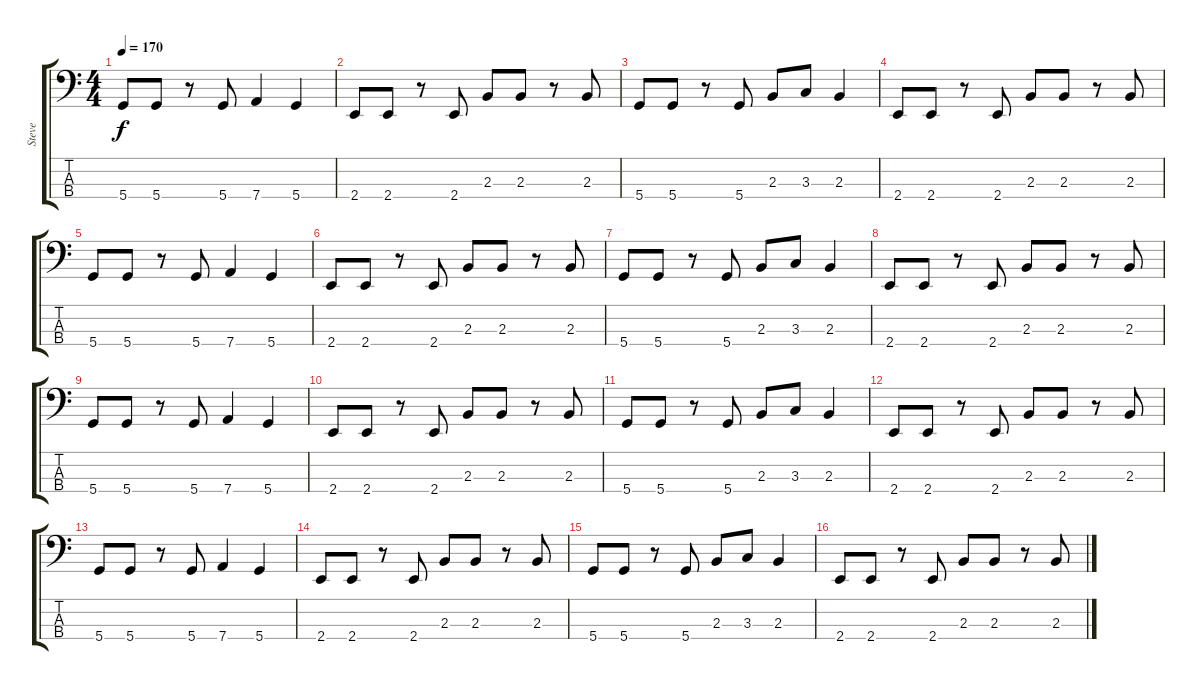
\track ("Steve" "Steve") {instrument electricbasspick}
\staff {score tabs}
\tuning (G2 D2 A1 D1) {hide}
\ts (4 4)
\tempo 170
\clef f4
\ks c
5.4.8{dy f} 5.4.8 r.8 5.4.8 7.4.4 5.4.4 |
2.4.8 2.4.8 r.8 2.4.8 2.3.8 2.3.8 r.8 2.3.8 |
5.4.8 5.4.8 r.8 5.4.8 2.3.8 3.3.8 2.3.4 |
2.4.8 2.4.8 r.8 2.4.8 2.3.8 2.3.8 r.8 2.3.8 |
5.4.8 5.4.8 r.8 5.4.8 7.4.4 5.4.4 |
2.4.8 2.4.8 r.8 2.4.8 2.3.8 2.3.8 r.8 2.3.8 |
5.4.8 5.4.8 r.8 5.4.8 2.3.8 3.3.8 2.3.4 |
2.4.8 2.4.8 r.8 2.4.8 2.3.8 2.3.8 r.8 2.3.8 |
5.4.8 5.4.8 r.8 5.4.8 7.4.4 5.4.4 |
2.4.8 2.4.8 r.8 2.4.8 2.3.8 2.3.8 r.8 2.3.8 |
5.4.8 5.4.8 r.8 5.4.8 2.3.8 3.3.8 2.3.4 |
2.4.8 2.4.8 r.8 2.4.8 2.3.8 2.3.8 r.8 2.3.8 |
5.4.8 5.4.8 r.8 5.4.8 7.4.4 5.4.4 |
2.4.8 2.4.8 r.8 2.4.8 2.3.8 2.3.8 r.8 2.3.8 |
5.4.8 5.4.8 r.8 5.4.8 2.3.8 3.3.8 2.3.4 |
2.4.8 2.4.8 r.8 2.4.8 2.3.8 2.3.8 r.8 2.3.8
